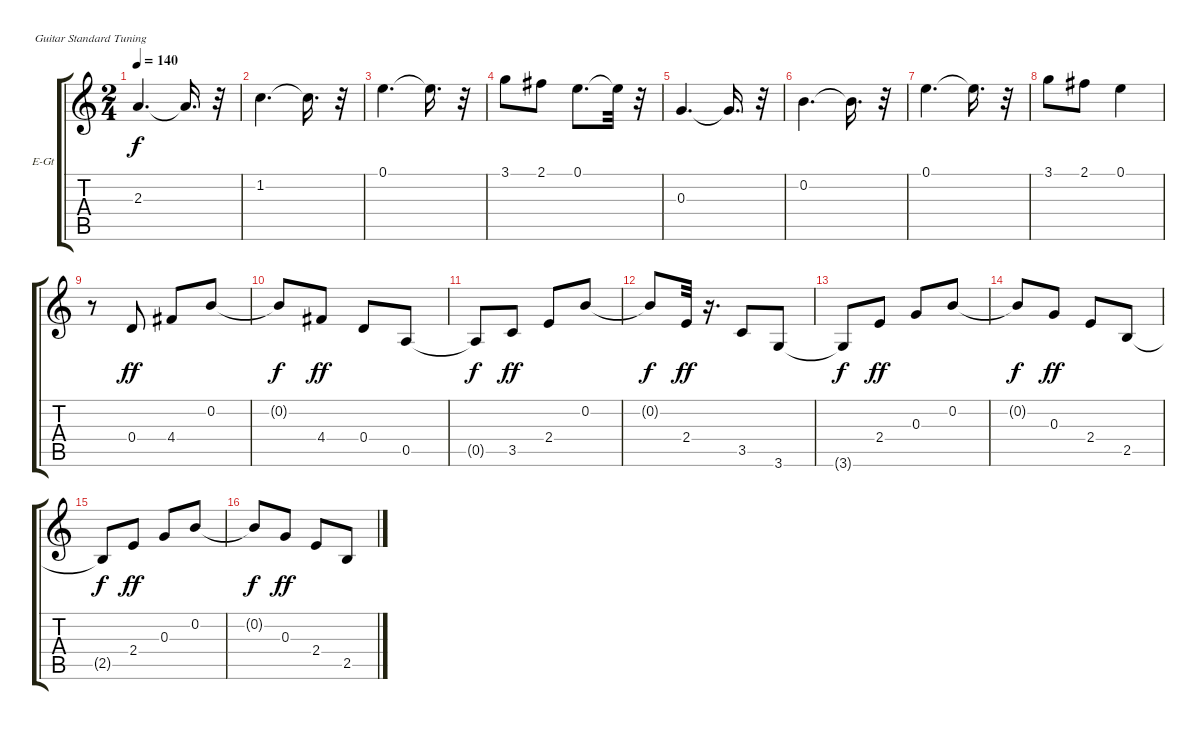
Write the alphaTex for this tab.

\bracketExtendMode groupsimilarinstruments
\firstSystemTrackNameOrientation horizontal
\otherSystemsTrackNameOrientation horizontal
\track ("Гитара 3" "E-Gt") {instrument electricguitarclean}
\staff {score tabs}
\tuning (E4 B3 G3 D3 A2 E2)
\ts (2 4)
\tempo 140
\clef g2
\ks c
2.3.4{d dy f} 2.3{t}.16{d} r.32 |
1.2.4{d} 1.2{t}.16{d} r.32 |
0.1.4{d} 0.1{t}.16{d} r.32 |
3.1.8 2.1.8 0.1.8{d} 0.1{t}.32 r.32 |
0.3.4{d} 0.3{t}.16{d} r.32 |
0.2.4{d} 0.2{t}.16{d} r.32 |
0.1.4{d} 0.1{t}.16{d} r.32 |
3.1.8 2.1.8 0.1.4 |
r.8 0.4.8{dy ff} 4.4.8 0.2.8 |
0.2{t}.8{dy f} 4.4.8{dy ff} 0.4.8 0.5.8 |
0.5{t}.8{dy f} 3.5.8{dy ff} 2.4.8 0.2.8 |
0.2{t}.8{dy f} 2.4.32{dy ff} r.16{d} 3.5.8 3.6.8 |
3.6{t}.8{dy f} 2.4.8{dy ff} 0.3.8 0.2.8 |
0.2{t}.8{dy f} 0.3.8{dy ff} 2.4.8 2.5.8 |
2.5{t}.8{dy f} 2.4.8{dy ff} 0.3.8 0.2.8 |
0.2{t}.8{dy f} 0.3.8{dy ff} 2.4.8 2.5.8
